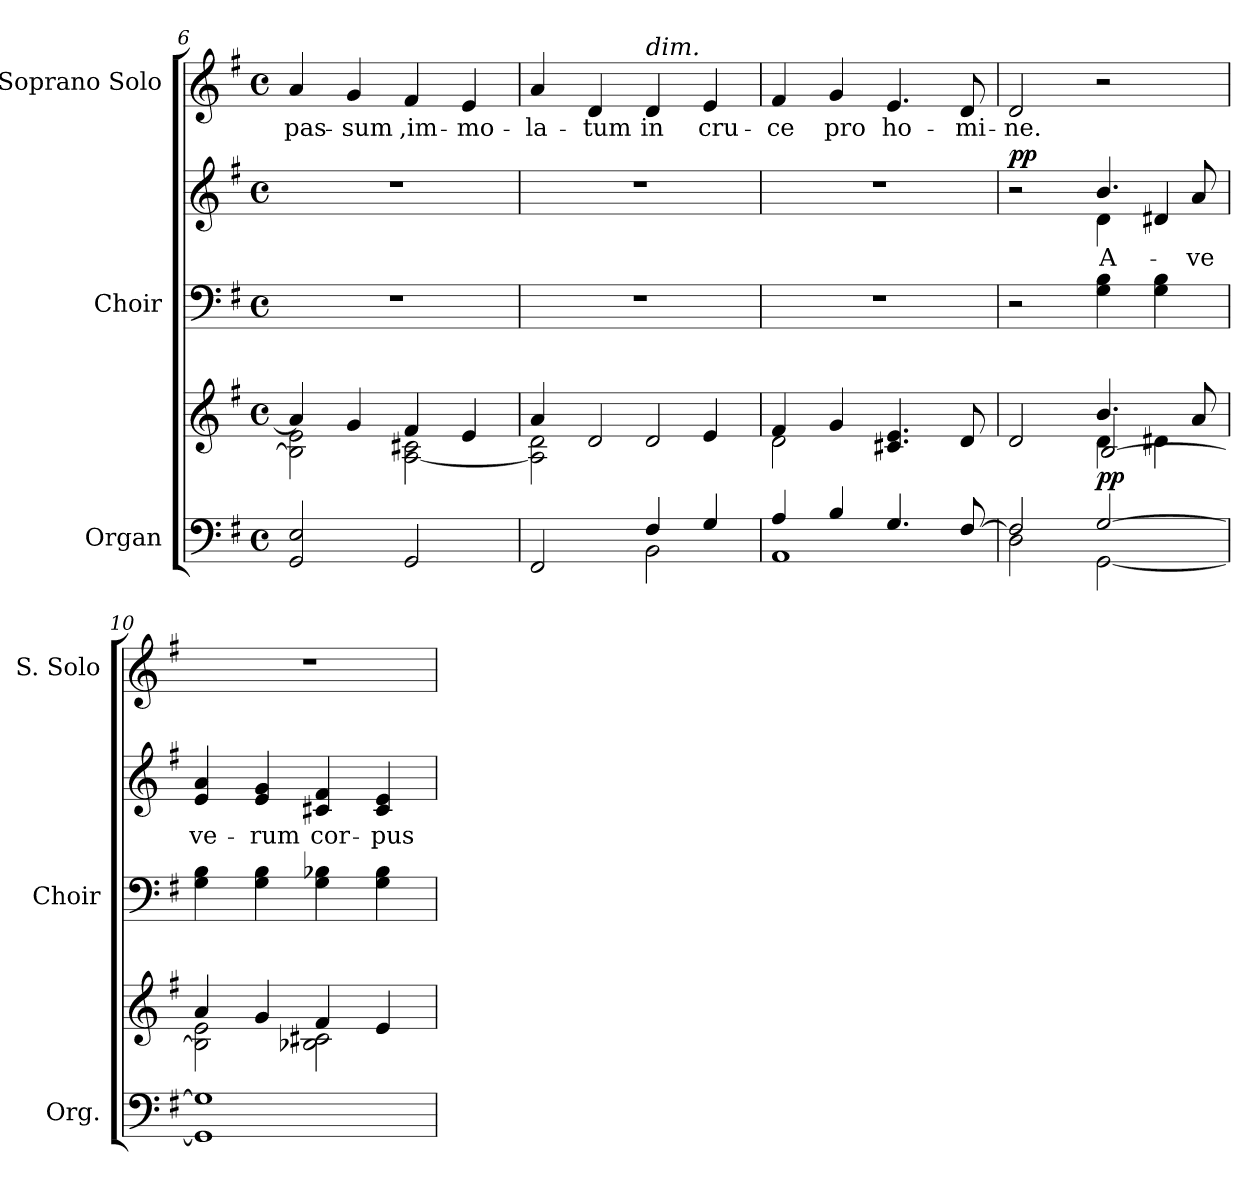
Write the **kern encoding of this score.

**kern	**kern	**dynam	**kern	**kern	**text	**dynam	**kern	**text
*part3	*part3	*part3	*part2	*part2	*part2	*part2	*part1	*part1
*staff5	*staff4	*staff4/5	*staff3	*staff2	*staff2	*staff2/3	*staff1	*staff1
*I"Organ	*	*	*I"Choir	*	*	*	*I"Soprano Solo	*
*I'Org.	*	*	*I'Choir	*	*	*	*I'S. Solo	*
*clefF4	*clefG2	*	*clefF4	*clefG2	*	*	*clefG2	*
*k[f#]	*k[f#]	*	*k[f#]	*k[f#]	*	*	*k[f#]	*
*G:	*G:	*	*G:	*G:	*	*	*G:	*
*M4/4	*M4/4	*	*M4/4	*M4/4	*	*	*M4/4	*
*met(c)	*met(c)	*	*met(c)	*met(c)	*	*	*met(c)	*
=6	=6	=6	=6	=6	=6	=6	=6	=6
*	*^	*	*	*	*	*	*	*
!	!	!	!	!	!	!	!	!	!LO:LY:b:color=#000000
2GGi/ 2Ei	4ai/]	2Bi\] 2ei	.	1r	1r	.	.	4ai/	pas-
!	!	!	!	!	!	!	!	!	!LO:LY:b:color=#000000
.	4gi/	.	.	.	.	.	.	4gi/	-sum
!	!	!	!	!	!	!	!	!	!LO:LY:b:color=#000000
2GGi/	4f#i/	[<2Ai\ 2c#Xi	.	.	.	.	.	4f#i/	,im-
!	!	!	!	!	!	!	!	!	!LO:LY:b:color=#000000
.	4ei/	.	.	.	.	.	.	4ei/	-mo-
!!LO:LB:g=z
=7	=7	=7	=7	=7	=7	=7	=7	=7	=7
*^	*	*	*	*	*	*	*	*	*
!	!	!	!	!	!	!	!	!	!	!LO:LY:b:color=#000000
2FF#i/	2ryy	4ai/	2Ai\] 2di	.	1r	1r	.	.	4ai/	-la-
!	!	!	!	!	!	!	!	!	!	!LO:LY:b:color=#000000
.	.	2di/	.	.	.	.	.	.	4di/	-tum
!	!	!	!	!	!	!	!	!	!LO:TX:a:i:t=dim.	!
!	!	!	!	!	!	!	!	!	!	!LO:LY:b:color=#000000
4F#i/	2BBi\	.	2di/	.	.	.	.	.	4di/	in
!	!	!	!	!	!	!	!	!	!	!LO:LY:b:color=#000000
4Gi/	.	4ei/	.	.	.	.	.	.	4ei/	cru-
=8	=8	=8	=8	=8	=8	=8	=8	=8	=8	=8
!	!	!	!	!	!	!	!	!	!	!LO:LY:b:color=#000000
4Ai/	1AAi	4f#i/	2di\	.	1r	1r	.	.	4f#i/	-ce
!	!	!	!	!	!	!	!	!	!	!LO:LY:b:color=#000000
4Bi/	.	4gi/	.	.	.	.	.	.	4gi/	pro
!	!	!	!	!	!	!	!	!	!	!LO:LY:b:color=#000000
4.Gi/	.	4.c#Xi/ 4.ei	4.ryy	.	.	.	.	.	4.ei/	ho-
!	!	!	!	!	!	!	!	!	!	!LO:LY:b:color=#000000
[>8F#i/	.	8di/	8ryy	.	.	.	.	.	8di/	-mi-
=9	=9	=9	=9	=9	=9	=9	=9	=9	=9	=9
*	*	*	*^	*	*	*^	*	*	*	*
!	!	!	!	!	!	!	!	!	!	!	!	!LO:LY:b:color=#000000
2F#i/]	2Di\	2di/	2ryy	2ryy	.	2r	2r	2ryy	.	pp	2di/	-ne.
!	!	!	!	!	!	!	!	!	!LO:LY:b:color=#000000	!	!	!
[>2Gi/	[<2GGi\	4.bi/	4di\	[<2Bi/	pp	4Gi\ 4Bi	4.bi/	4di\	A-	.	2r	.
.	.	.	4d#Xi\	.	.	4Gi\ 4Bi	.	4d#Xi/	.	.	.	.
!	!	!	!	!	!	!	!	!	!LO:LY:b:color=#000000	!	!	!
.	.	8ai/	.	.	.	.	8ai/	.	-ve	.	.	.
*v	*v	*	*	*	*	*	*v	*v	*	*	*	*
*	*	*v	*v	*	*	*	*	*	*	*
=10	=10	=10	=10	=10	=10	=10	=10	=10	=10
!	!	!	!	!	!	!LO:LY:b:color=#000000	!	!	!
1GGi] 1Gi]	4ai/	2Bi\] 2ei	.	4Gi\ 4Bi	4ei/ 4ai	ve-	.	1r	.
!	!	!	!	!	!	!LO:LY:b:color=#000000	!	!	!
.	4gi/	.	.	4Gi\ 4Bi	4ei/ 4gi	-rum	.	.	.
!	!	!	!	!	!	!LO:LY:b:color=#000000	!	!	!
.	4f#i/	2B-Xi\ 2c#Xi	.	4Gi\ 4B-Xi	4c#Xi/ 4f#i	cor-	.	.	.
!	!	!	!	!	!	!LO:LY:b:color=#000000	!	!	!
.	4ei/	.	.	4Gi\ 4B-i	4c#i/ 4ei	-pus	.	.	.
*	*v	*v	*	*	*	*	*	*	*
=	=	=	=	=	=	=	=	=
*-	*-	*-	*-	*-	*-	*-	*-	*-
